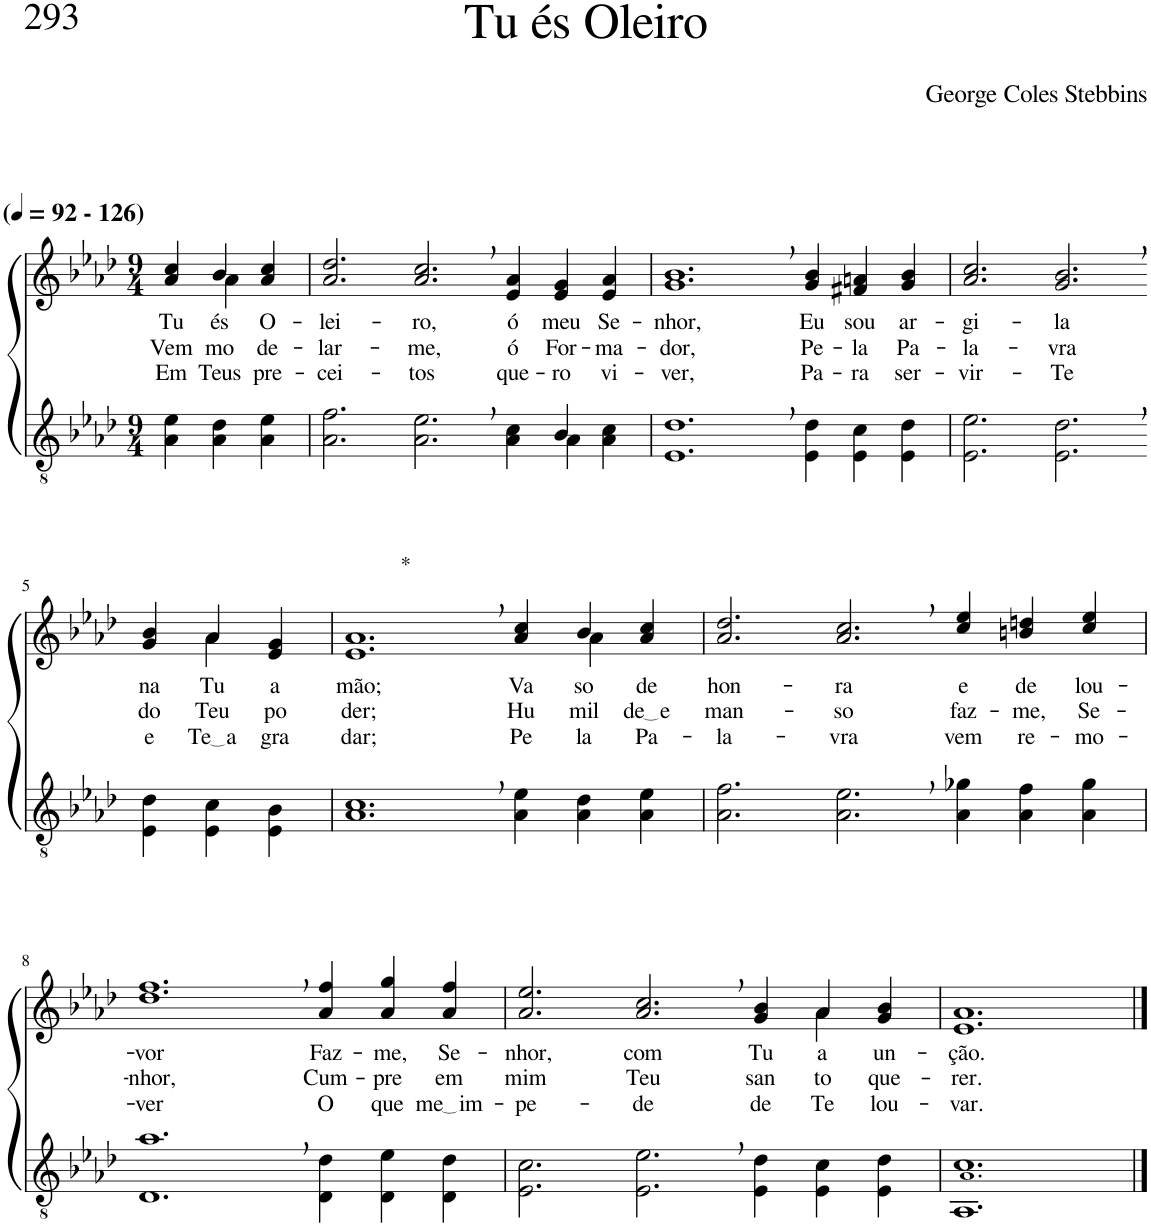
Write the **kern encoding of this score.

**kern	**kern	**text	**text	**text
*part2	*part1	*part1	*part1	*part1
*staff2	*staff1	*staff1	*staff1	*staff1
*I"Parte III e IV	*I"Parte I e II	*	*	*
*clefGv2	*clefG2	*	*	*
*Trd3c5	*Trd3c5	*	*	*
*k[b-e-a-d-]	*k[b-e-a-d-]	*	*	*
*M9/4	*M9/4	*	*	*
*MM92	*MM92	*	*	*
=1	=1	=1	=1	=1
!	!LO:TX:a:B:t=(	!	!	!
!	!LO:TX:a:B:t=- 126)	!	!	!
!	!	!LO:LY:b	!LO:LY:b	!LO:LY:b
*	*^	*	*	*
4A-\ 4e-\	4a-/ 4cc/	4ryy	Tu	Vem	Em
!	!	!	!LO:LY:b	!LO:LY:b	!LO:LY:b
4A-\ 4d-\	4b-/	4a-\	és	mo-	Teus
!	!	!	!LO:LY:b	!LO:LY:b	!LO:LY:b
4A-\ 4e-\	4a-/ 4cc/	4ryy	O-	-de-	pre-
=2	=2	=2	=2	=2	=2
*^	*	*	*	*	*
!	!	!	!	!LO:LY:b	!LO:LY:b	!LO:LY:b
*	*	*v	*v	*	*	*
2.A-\ 2.f\	1..ryy	2.a-/ 2.dd-/	-lei-	-lar-	-cei-
!	!	!	!LO:LY:b	!LO:LY:b	!LO:LY:b
2.A-\, 2.e-\,	.	2.a-/, 2.cc/,	-ro,	-me,	-tos
!	!	!	!LO:LY:b	!LO:LY:b	!LO:LY:b
4A-\ 4c\	.	4e-/ 4a-/	ó	ó	que-
!	!	!	!LO:LY:b	!LO:LY:b	!LO:LY:b
4A-\	4B-/	4e-/ 4g/	meu	For-	-ro
!	!	!	!LO:LY:b	!LO:LY:b	!LO:LY:b
4A-\ 4c\	4ryy	4e-/ 4a-/	Se-	-ma-	vi-
=3	=3	=3	=3	=3	=3
!	!	!	!LO:LY:b	!LO:LY:b	!LO:LY:b
*v	*v	*	*	*	*
1.E-, 1.d-,	1.g, 1.b-,	-nhor,	-dor,	-ver,
!	!	!LO:LY:b	!LO:LY:b	!LO:LY:b
4E-\ 4d-\	4g/ 4b-/	Eu	Pe-	Pa-
!	!	!LO:LY:b	!LO:LY:b	!LO:LY:b
4E-\ 4c\	4f#X/ 4an/	sou	-la	-ra
!	!	!LO:LY:b	!LO:LY:b	!LO:LY:b
4E-\ 4d-\	4g/ 4b-/	ar-	Pa-	ser-
=4	=4	=4	=4	=4
!	!	!LO:LY:b	!LO:LY:b	!LO:LY:b
2.E-\ 2.e-\	2.a-/ 2.cc/	-gi-	-la-	-vir-
!	!	!LO:LY:b	!LO:LY:b	!LO:LY:b
2.E-\, 2.d-\,	2.g/, 2.b-/,	-la	-vra	-Te
!!LO:LB:g=z
=5-	=5-	=5-	=5-	=5-
*	*^	*	*	*
!	!	!	!LO:LY:b	!LO:LY:b	!LO:LY:b
4E-\ 4d-\	4ryy	4g/ 4b-/	-na	do	e
!	!	!	!LO:LY:b	!LO:LY:b	!LO:LY:b
4E-\ 4c\	4a-\	4a-/	Tu-	Teu	Te a
!	!	!	!LO:LY:b	!LO:LY:b	!LO:LY:b
4E-\ 4B-\	4ryy	4e-/ 4g/	a	po-	-gra-
=6	=6	=6	=6	=6	=6
!	!LO:TX:a:t=*	!	!	!	!
!	!	!	!LO:LY:b	!LO:LY:b	!LO:LY:b
1.A-, 1.c,	1.e-, 1.a-,	1..ryy	-mão;	-der;	-dar;
!	!	!	!LO:LY:b	!LO:LY:b	!LO:LY:b
4A-\ 4e-\	4a-/ 4cc/	.	Va-	Hu-	Pe-
!	!	!	!LO:LY:b	!LO:LY:b	!LO:LY:b
4A-\ 4d-\	4b-/	4a-\	-so	mil-	-la
!	!	!	!LO:LY:b	!LO:LY:b	!LO:LY:b
4A-\ 4e-\	4a-/ 4cc/	4ryy	de	de e	-Pa-
=7	=7	=7	=7	=7	=7
!	!	!	!LO:LY:b	!LO:LY:b	!LO:LY:b
*	*v	*v	*	*	*
2.A-\ 2.f\	2.a-/ 2.dd-/	hon-	man-	-la-
!	!	!LO:LY:b	!LO:LY:b	!LO:LY:b
2.A-\, 2.e-\,	2.a-/, 2.cc/,	-ra	-so	-vra
!	!	!LO:LY:b	!LO:LY:b	!LO:LY:b
4A-\ 4g-X\	4cc/ 4ee-/	e	faz-	vem
!	!	!LO:LY:b	!LO:LY:b	!LO:LY:b
4A-\ 4f\	4bn/ 4ddn/	de	-me,	re-
!	!	!LO:LY:b	!LO:LY:b	!LO:LY:b
4A-\ 4g-\	4cc/ 4ee-/	lou-	Se-	-mo-
!!LO:LB:g=z
=8	=8	=8	=8	=8
!	!	!LO:LY:b	!LO:LY:b	!LO:LY:b
1.D-, 1.a-,	1.dd-, 1.ff,	-vor	-nhor,	-ver
!	!	!LO:LY:b	!LO:LY:b	!LO:LY:b
4D-\ 4d-\	4a-/ 4ff/	Faz-	Cum-	O
!	!	!LO:LY:b	!LO:LY:b	!LO:LY:b
4D-\ 4e-\	4a-/ 4gg/	-me,	-pre	que
!	!	!LO:LY:b	!LO:LY:b	!LO:LY:b
4D-\ 4d-\	4a-/ 4ff/	Se-	em	me im
=9	=9	=9	=9	=9
!	!	!LO:LY:b	!LO:LY:b	!LO:LY:b
*	*^	*	*	*
2.E-\ 2.c\	2.a-/ 2.ee-/	1..ryy	-nhor,	mim	-pe-
!	!	!	!LO:LY:b	!LO:LY:b	!LO:LY:b
2.E-\, 2.e-\,	2.a-/, 2.cc/,	.	com	Teu	-de
!	!	!	!LO:LY:b	!LO:LY:b	!LO:LY:b
4E-\ 4d-\	4g/ 4b-/	.	Tu-	san-	de
!	!	!	!LO:LY:b	!LO:LY:b	!LO:LY:b
4E-\ 4c\	4a-/	4a-\	a	-to	Te
!	!	!	!LO:LY:b	!LO:LY:b	!LO:LY:b
4E-\ 4d-\	4g/ 4b-/	4ryy	un-	que-	lou-
=10	=10	=10	=10	=10	=10
!	!	!	!LO:LY:b	!LO:LY:b	!LO:LY:b
*	*v	*v	*	*	*
1.AA- 1.A-! 1.c	1.e- 1.a-	-ção.	-rer.	-var.
==	==	==	==	==
*-	*-	*-	*-	*-
